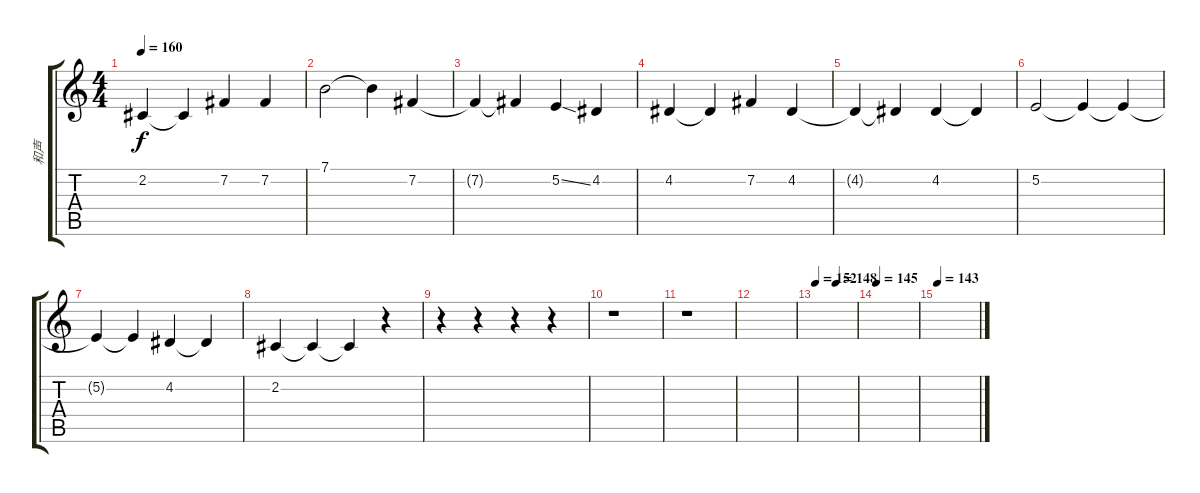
\track ("和声" "和声") {instrument harmonica}
\staff {score tabs}
\tuning (E4 B3 G3 D3 A2 E2) {hide}
\ts (4 4)
\tempo 160
\clef g2
\ks c
2.2.4{dy f} 2.2{t}.4 7.2.4 7.2.4 |
7.1.2 7.1{t}.4 7.2.4 |
7.2{t}.4 7.2{t}.4 5.2{ss}.4 4.2.4 |
4.2.4 4.2{t}.4 7.2.4 4.2.4 |
4.2{t}.4 4.2{t}.4 4.2.4 4.2{t}.4 |
5.2.2 5.2{t}.4 5.2{t}.4 |
5.2{t}.4 5.2{t}.4 4.2.4 4.2{t}.4 |
2.2.4 2.2{t}.4 2.2{t}.4 r.4 |
r.4 r.4 r.4 r.4 |
r.1 |
r.1 |
|
\tempo 152
\tempo (148 0.5)
|
\tempo 145
|
\tempo 143
